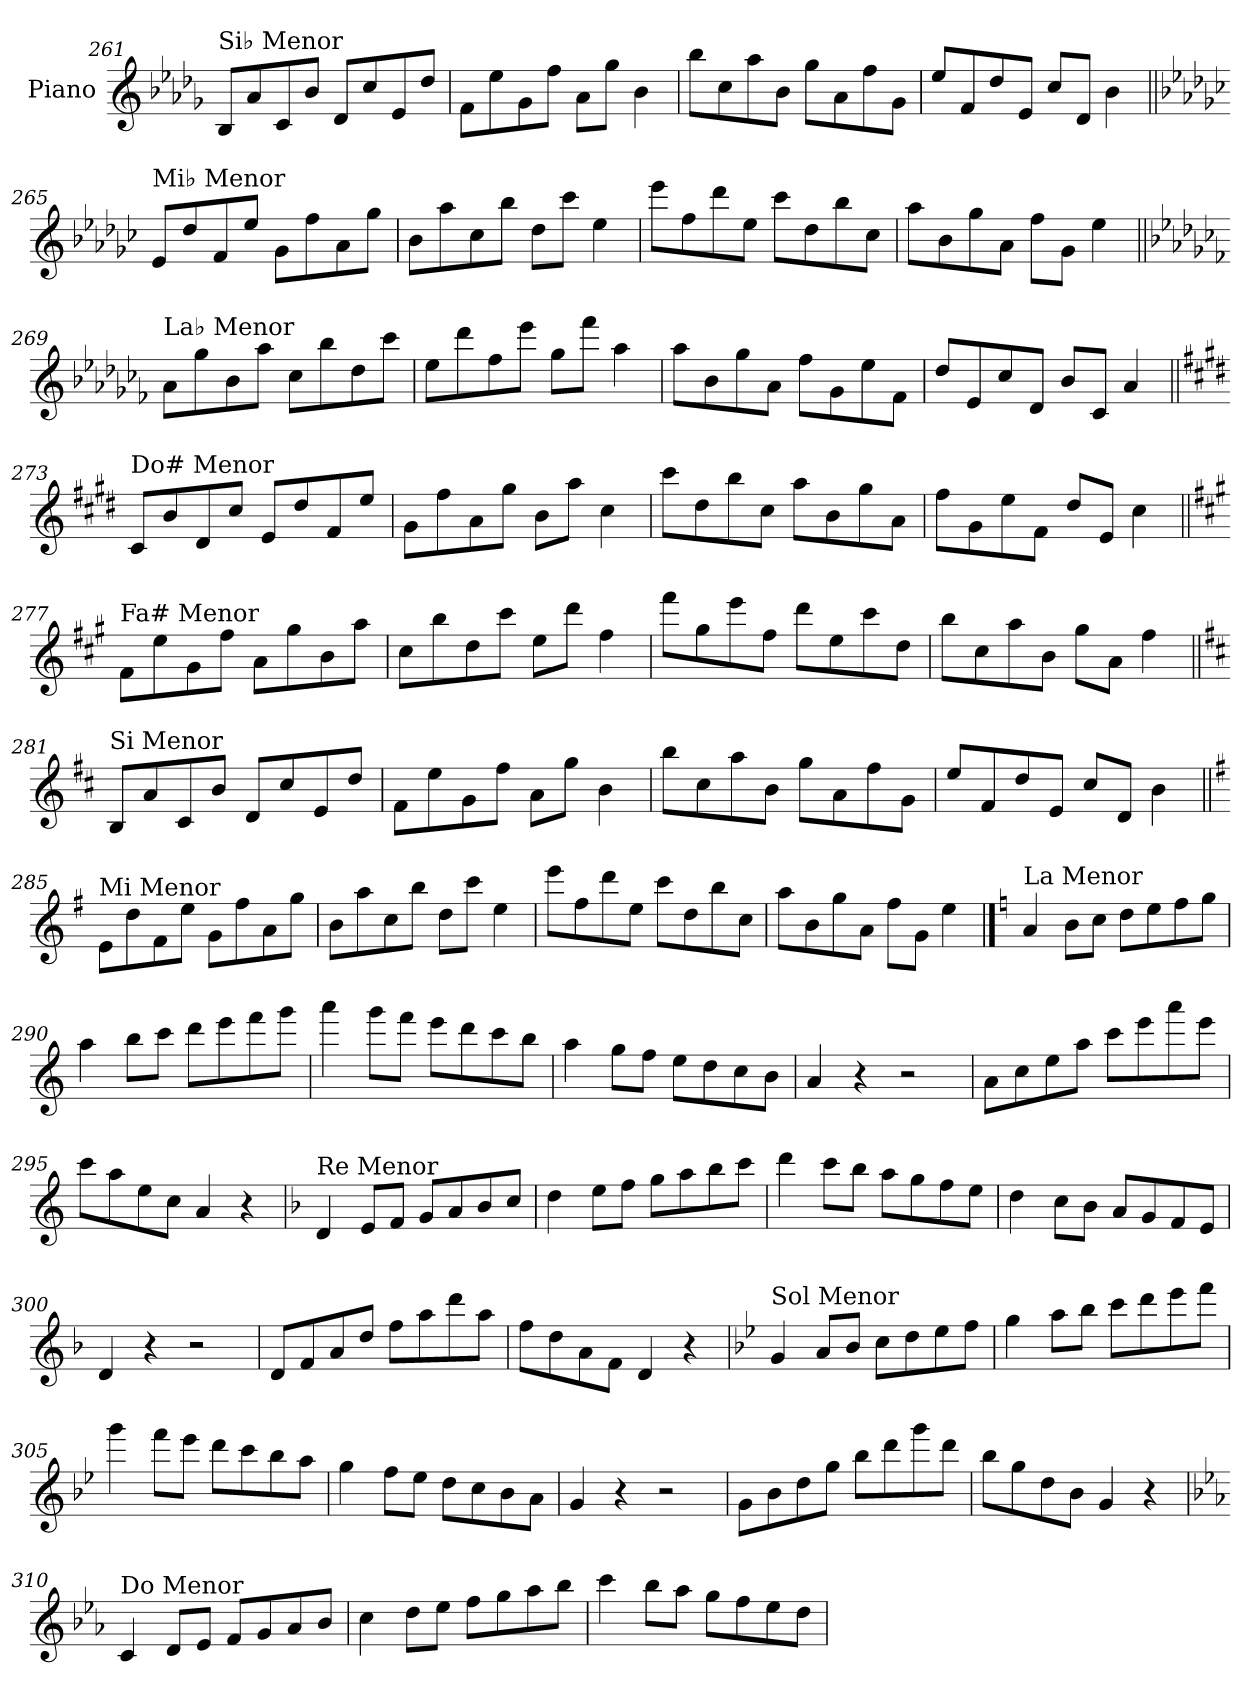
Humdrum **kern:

**kern
*part1
*staff1
*I"Piano
*I'Pno.
!!LO:LB:g=z
*clefG2
*k[b-e-a-d-g-]
=261
!LO:TX:a:t=Si♭ Menor
8B-/L
8a-/
8c/
8b-/J
8d-/L
8cc/
8e-/
8dd-/J
=262
8f\L
8ee-\
8g-\
8ff\J
8a-\L
8gg-\J
4b-\
=263
8bb-\L
8cc\
8aa-\
8b-\J
8gg-\L
8a-\
8ff\
8g-\J
=264
8ee-/L
8f/
8dd-/
8e-/J
8cc/L
8d-/J
4b-\
!!LO:LB:g=z
=265||
*k[b-e-a-d-g-c-]
!LO:TX:a:t=Mi♭ Menor
8e-/L
8dd-/
8f/
8ee-/J
8g-\L
8ff\
8a-\
8gg-\J
=266
8b-\L
8aa-\
8cc-\
8bb-\J
8dd-\L
8ccc-\J
4ee-\
=267
8eee-\L
8ff\
8ddd-\
8ee-\J
8ccc-\L
8dd-\
8bb-\
8cc-\J
=268
8aa-\L
8b-\
8gg-\
8a-\J
8ff\L
8g-\J
4ee-\
!!LO:LB:g=z
=269||
*k[b-e-a-d-g-c-f-]
!LO:TX:a:t=La♭ Menor
8a-\L
8gg-\
8b-\
8aa-\J
8cc-\L
8bb-\
8dd-\
8ccc-\J
=270
8ee-\L
8ddd-\
8ff-\
8eee-\J
8gg-\L
8fff-\J
4aa-\
=271
8aa-\L
8b-\
8gg-\
8a-\J
8ff-\L
8g-\
8ee-\
8f-\J
=272
8dd-/L
8e-/
8cc-/
8d-/J
8b-/L
8c-/J
4a-/
!!LO:LB:g=z
=273||
*k[f#c#g#d#]
!LO:TX:a:t=Do# Menor
8c#/L
8b/
8d#/
8cc#/J
8e/L
8dd#/
8f#/
8ee/J
=274
8g#\L
8ff#\
8a\
8gg#\J
8b\L
8aa\J
4cc#\
=275
8ccc#\L
8dd#\
8bb\
8cc#\J
8aa\L
8b\
8gg#\
8a\J
=276
8ff#\L
8g#\
8ee\
8f#\J
8dd#/L
8e/J
4cc#\
!!LO:LB:g=z
=277||
*k[f#c#g#]
!LO:TX:a:t=Fa# Menor
8f#\L
8ee\
8g#\
8ff#\J
8a\L
8gg#\
8b\
8aa\J
=278
8cc#\L
8bb\
8dd\
8ccc#\J
8ee\L
8ddd\J
4ff#\
=279
8fff#\L
8gg#\
8eee\
8ff#\J
8ddd\L
8ee\
8ccc#\
8dd\J
=280
8bb\L
8cc#\
8aa\
8b\J
8gg#\L
8a\J
4ff#\
!!LO:LB:g=z
=281||
*k[f#c#]
!LO:TX:a:t=Si Menor
8B/L
8a/
8c#/
8b/J
8d/L
8cc#/
8e/
8dd/J
=282
8f#\L
8ee\
8g\
8ff#\J
8a\L
8gg\J
4b\
=283
8bb\L
8cc#\
8aa\
8b\J
8gg\L
8a\
8ff#\
8g\J
=284
8ee/L
8f#/
8dd/
8e/J
8cc#/L
8d/J
4b\
!!LO:LB:g=z
=285||
*k[f#]
!LO:TX:a:t=Mi Menor
8e\L
8dd\
8f#\
8ee\J
8g\L
8ff#\
8a\
8gg\J
=286
8b\L
8aa\
8cc\
8bb\J
8dd\L
8ccc\J
4ee\
=287
8eee\L
8ff#\
8ddd\
8ee\J
8ccc\L
8dd\
8bb\
8cc\J
=288
8aa\L
8b\
8gg\
8a\J
8ff#\L
8g\J
4ee\
!!LO:PB:g=z
==289
*k[]
!LO:TX:a:t=La Menor
4a/
8b\L
8cc\J
8dd\L
8ee\
8ff\
8gg\J
=290
4aa\
8bb\L
8ccc\J
8ddd\L
8eee\
8fff\
8ggg\J
=291
4aaa\
8ggg\L
8fff\J
8eee\L
8ddd\
8ccc\
8bb\J
=292
4aa\
8gg\L
8ff\J
8ee\L
8dd\
8cc\
8b\J
=293
4a/
4r
2r
=294
8a\L
8cc\
8ee\
8aa\J
8ccc\L
8eee\
8aaa\
8eee\J
=295
8ccc\L
8aa\
8ee\
8cc\J
4a/
4r
!!LO:LB:g=z
=296
*k[b-]
!LO:TX:a:t=Re Menor
4d/
8e/L
8f/J
8g/L
8a/
8b-/
8cc/J
=297
4dd\
8ee\L
8ff\J
8gg\L
8aa\
8bb-\
8ccc\J
=298
4ddd\
8ccc\L
8bb-\J
8aa\L
8gg\
8ff\
8ee\J
=299
4dd\
8cc\L
8b-\J
8a/L
8g/
8f/
8e/J
=300
4d/
4r
2r
=301
8d/L
8f/
8a/
8dd/J
8ff\L
8aa\
8ddd\
8aa\J
=302
8ff\L
8dd\
8a\
8f\J
4d/
4r
!!LO:LB:g=z
=303
*k[b-e-]
!LO:TX:a:t=Sol Menor
4g/
8a/L
8b-/J
8cc\L
8dd\
8ee-\
8ff\J
=304
4gg\
8aa\L
8bb-\J
8ccc\L
8ddd\
8eee-\
8fff\J
=305
4ggg\
8fff\L
8eee-\J
8ddd\L
8ccc\
8bb-\
8aa\J
=306
4gg\
8ff\L
8ee-\J
8dd\L
8cc\
8b-\
8a\J
=307
4g/
4r
2r
=308
8g\L
8b-\
8dd\
8gg\J
8bb-\L
8ddd\
8ggg\
8ddd\J
=309
8bb-\L
8gg\
8dd\
8b-\J
4g/
4r
!!LO:LB:g=z
=310
*k[b-e-a-]
!LO:TX:a:t=Do Menor
4c/
8d/L
8e-/J
8f/L
8g/
8a-/
8b-/J
=311
4cc\
8dd\L
8ee-\J
8ff\L
8gg\
8aa-\
8bb-\J
=312
4ccc\
8bb-\L
8aa-\J
8gg\L
8ff\
8ee-\
8dd\J
=
*-
